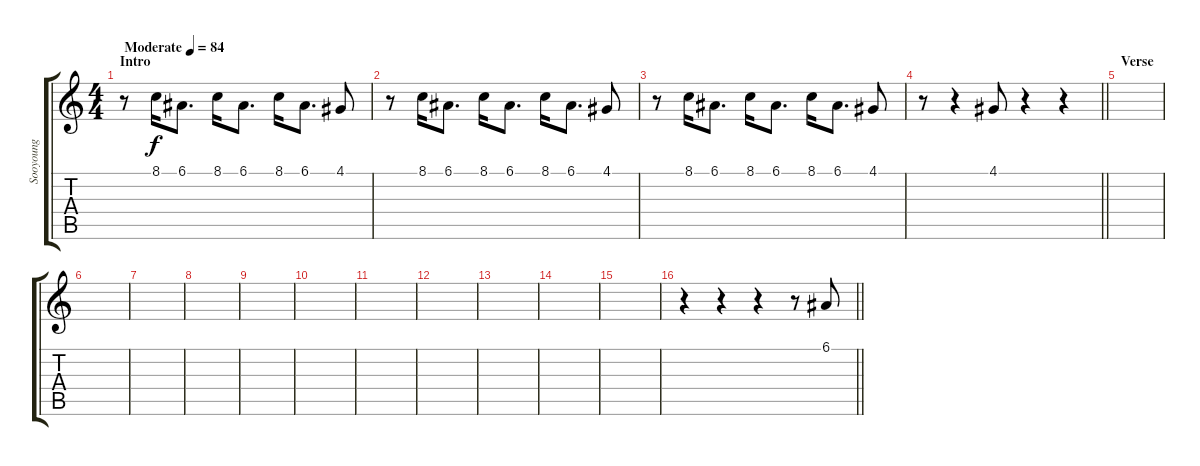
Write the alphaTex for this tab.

\track ("Sooyoung" "Sooyoung") {instrument trumpet}
\staff {score tabs}
\tuning (E4 B3 G3 D3 A2 E2) {hide}
\ts (4 4)
\section ("" "Intro")
\tempo (84 "Moderate")
\clef g2
\ks c
r.8{dy f instrument trumpet} 8.1.16 6.1.8{d} 8.1.16 6.1.8{d} 8.1.16 6.1.8{d} 4.1.8 |
r.8 8.1.16 6.1.8{d} 8.1.16 6.1.8{d} 8.1.16 6.1.8{d} 4.1.8 |
r.8 8.1.16 6.1.8{d} 8.1.16 6.1.8{d} 8.1.16 6.1.8{d} 4.1.8 |
\barLineRight lightlight
r.8 r.4 4.1.8 r.4 r.4 |
\section ("" "Verse")
|
|
|
|
|
|
|
|
|
|
|
\barLineRight lightlight
r.4 r.4 r.4 r.8 6.1.8
